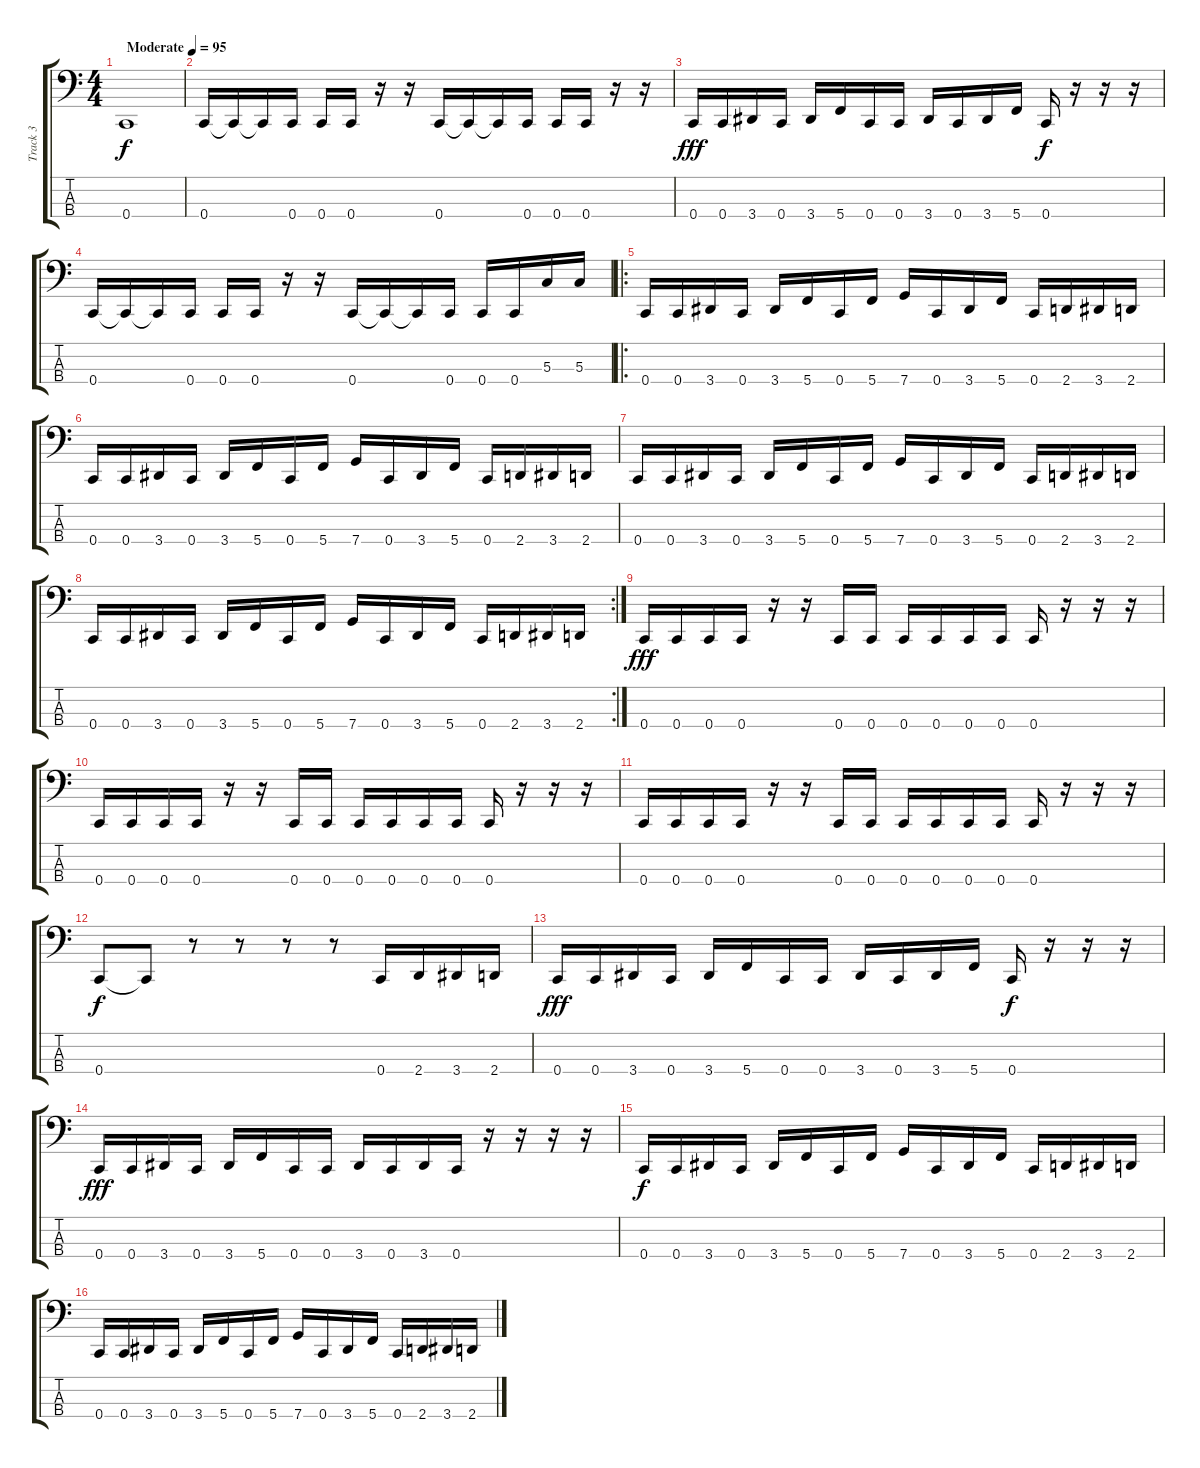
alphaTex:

\track ("Track 3" "Track 3") {instrument electricbassfinger}
\staff {score tabs}
\tuning (F2 C2 G1 C1) {hide}
\ts (4 4)
\tempo (95 "Moderate")
\clef f4
\ks c
0.4.1{dy f instrument electricbassfinger} |
0.4.16 0.4{t}.16 0.4{t}.16 0.4.16 0.4.16 0.4.16 r.16 r.16 0.4.16 0.4{t}.16 0.4{t}.16 0.4.16 0.4.16 0.4.16 r.16 r.16 |
0.4.16{dy fff} 0.4.16 3.4.16 0.4.16 3.4.16 5.4.16 0.4.16 0.4.16 3.4.16 0.4.16 3.4.16 5.4.16 0.4.16{dy f} r.16 r.16 r.16 |
0.4.16 0.4{t}.16 0.4{t}.16 0.4.16 0.4.16 0.4.16 r.16 r.16 0.4.16 0.4{t}.16 0.4{t}.16 0.4.16 0.4.16 0.4.16 5.3.16 5.3.16 |
\ro
0.4.16 0.4.16 3.4.16 0.4.16 3.4.16 5.4.16 0.4.16 5.4.16 7.4.16 0.4.16 3.4.16 5.4.16 0.4.16 2.4.16 3.4.16 2.4.16 |
0.4.16 0.4.16 3.4.16 0.4.16 3.4.16 5.4.16 0.4.16 5.4.16 7.4.16 0.4.16 3.4.16 5.4.16 0.4.16 2.4.16 3.4.16 2.4.16 |
0.4.16 0.4.16 3.4.16 0.4.16 3.4.16 5.4.16 0.4.16 5.4.16 7.4.16 0.4.16 3.4.16 5.4.16 0.4.16 2.4.16 3.4.16 2.4.16 |
\rc 2
0.4.16 0.4.16 3.4.16 0.4.16 3.4.16 5.4.16 0.4.16 5.4.16 7.4.16 0.4.16 3.4.16 5.4.16 0.4.16 2.4.16 3.4.16 2.4.16 |
0.4.16{dy fff} 0.4.16 0.4.16 0.4.16 r.16 r.16 0.4.16 0.4.16 0.4.16 0.4.16 0.4.16 0.4.16 0.4.16 r.16 r.16 r.16 |
0.4.16 0.4.16 0.4.16 0.4.16 r.16 r.16 0.4.16 0.4.16 0.4.16 0.4.16 0.4.16 0.4.16 0.4.16 r.16 r.16 r.16 |
0.4.16 0.4.16 0.4.16 0.4.16 r.16 r.16 0.4.16 0.4.16 0.4.16 0.4.16 0.4.16 0.4.16 0.4.16 r.16 r.16 r.16 |
0.4.8{dy f} 0.4{t}.8 r.8 r.8 r.8 r.8 0.4.16 2.4.16 3.4.16 2.4.16 |
0.4.16{dy fff} 0.4.16 3.4.16 0.4.16 3.4.16 5.4.16 0.4.16 0.4.16 3.4.16 0.4.16 3.4.16 5.4.16 0.4.16{dy f} r.16 r.16 r.16 |
0.4.16{dy fff} 0.4.16 3.4.16 0.4.16 3.4.16 5.4.16 0.4.16 0.4.16 3.4.16 0.4.16 3.4.16 0.4.16 r.16 r.16 r.16 r.16 |
0.4.16{dy f} 0.4.16 3.4.16 0.4.16 3.4.16 5.4.16 0.4.16 5.4.16 7.4.16 0.4.16 3.4.16 5.4.16 0.4.16 2.4.16 3.4.16 2.4.16 |
0.4.16 0.4.16 3.4.16 0.4.16 3.4.16 5.4.16 0.4.16 5.4.16 7.4.16 0.4.16 3.4.16 5.4.16 0.4.16 2.4.16 3.4.16 2.4.16
